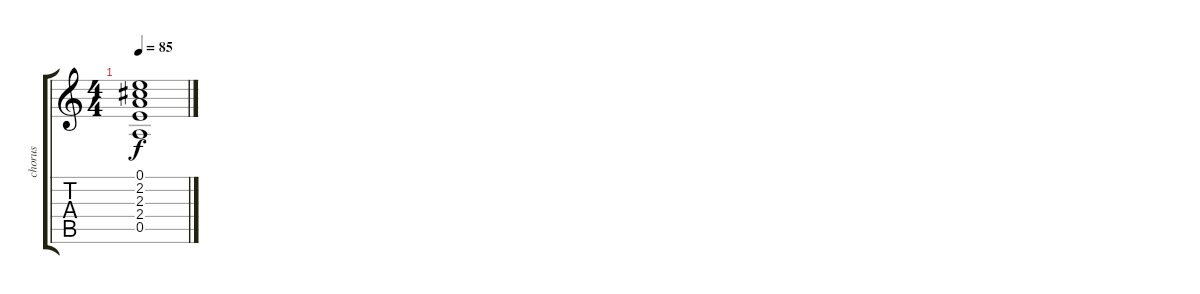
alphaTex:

\track ("chorus" "chorus") {instrument acousticguitarsteel}
\staff {score tabs}
\tuning (E4 B3 G3 D3 A2 E2) {hide}
\ts (4 4)
\tempo 85
\clef g2
\ks c
(0.1{t} 2.2{t} 2.3{t} 2.4{t} 0.5{t}).1{dy f}
